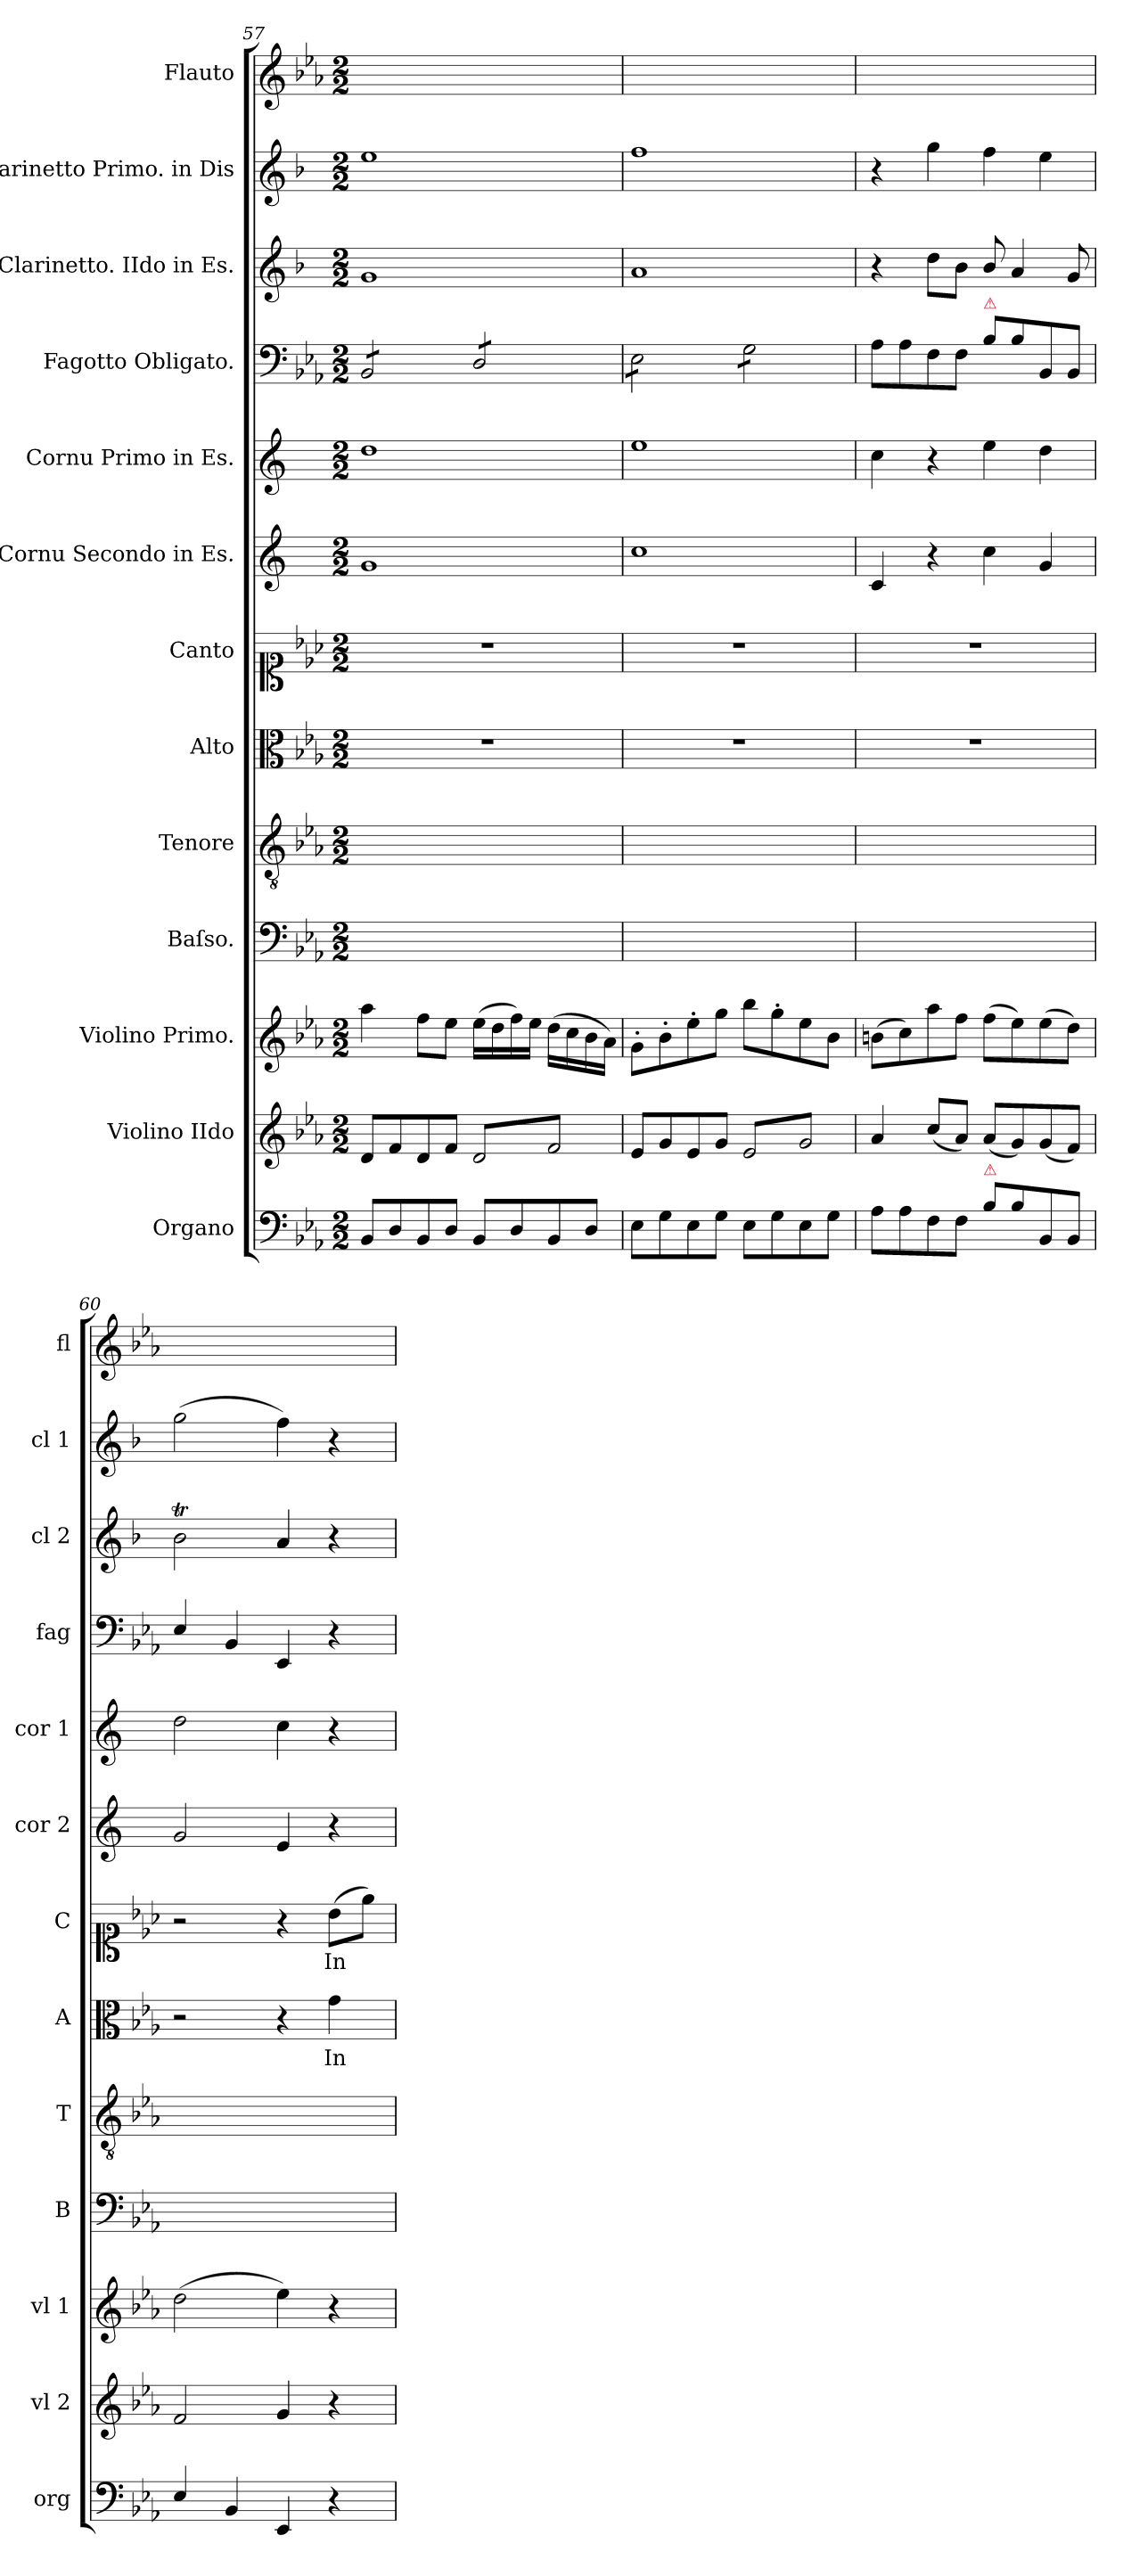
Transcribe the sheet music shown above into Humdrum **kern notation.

**kern	**dynam	**kern	**kern	**dynam	**kern	**kern	**kern	**text	**kern	**text	**kern	**kern	**kern	**kern	**kern	**kern
*part13	*part13	*part12	*part11	*part11	*part10	*part9	*part8	*part8	*part7	*part7	*part6	*part5	*part4	*part3	*part2	*part1
*staff13	*staff13	*staff12	*staff11	*staff11	*staff10	*staff9	*staff8	*staff8	*staff7	*staff7	*staff6	*staff5	*staff4	*staff3	*staff2	*staff1
*I"Organo	*	*I"Violino IIdo	*I"Violino Primo.	*	*I"Baſso.	*I"Tenore	*I"Alto	*	*I"Canto	*	*I"Cornu Secondo in Es.	*I"Cornu Primo in Es.	*I"Fagotto Obligato.	*I"Clarinetto. IIdo in Es.	*I"Clarinetto Primo. in Dis	*I"Flauto
*I'org	*	*I'vl 2	*I'vl 1	*	*I'B	*I'T	*I'A	*	*I'C	*	*I'cor 2	*I'cor 1	*I'fag	*I'cl 2	*I'cl 1	*I'fl
*clefF4	*	*clefG2	*clefG2	*	*clefF4	*clefGv2	*clefC3	*	*clefC1	*	*clefG2	*clefG2	*clefF4	*clefG2	*clefG2	*clefG2
*	*	*	*	*	*	*	*	*	*	*	*ITrd5c9	*ITrd5c9	*	*ITrd1c2	*ITrd1c2	*
*k[b-e-a-]	*	*k[b-e-a-]	*k[b-e-a-]	*	*k[b-e-a-]	*k[b-e-a-]	*k[b-e-a-]	*	*k[b-e-a-]	*	*k[b-e-a-]	*k[b-e-a-]	*k[b-e-a-]	*k[b-e-a-]	*k[b-e-a-]	*k[b-e-a-]
*E-:	*	*E-:	*E-:	*	*E-:	*E-:	*E-:	*	*E-:	*	*E-:	*E-:	*E-:	*E-:	*E-:	*E-:
*M2/2	*	*M2/2	*M2/2	*	*M2/2	*M2/2	*M2/2	*	*M2/2	*	*M2/2	*M2/2	*M2/2	*M2/2	*M2/2	*M2/2
=57	=57	=57	=57	=57	=57	=57	=57	=57	=57	=57	=57	=57	=57	=57	=57	=57
!	!LO:DY:a	!	!	!LO:DY:b	!	!	!	!	!	!	!	!	!	!	!	!
*	*	*	*	*	*	*	*	*	*	*	*	*	*tremolo	*	*	*
8BB-/L	forte	8d/L	4aa-\	forte	1ryy	1ryy	1r	.	1r	.	1B-	1f	8BB-/L	1f	1dd	1ryy
8D/	.	8f/	.	.	.	.	.	.	.	.	.	.	8BB-/	.	.	.
8BB-/	.	8d/	8ff\L	.	.	.	.	.	.	.	.	.	8BB-/	.	.	.
8D/J	.	8f/J	8ee-\J	.	.	.	.	.	.	.	.	.	8BB-/J	.	.	.
*	*	*tremolo	*	*	*	*	*	*	*	*	*	*	*	*	*	*
8BB-/L	.	8d/L	(16ee-\LL	.	.	.	.	.	.	.	.	.	8D/L	.	.	.
.	.	.	16dd\	.	.	.	.	.	.	.	.	.	.	.	.	.
8D/	.	8f/	16ff\)	.	.	.	.	.	.	.	.	.	8D/	.	.	.
.	.	.	16ee-\JJ	.	.	.	.	.	.	.	.	.	.	.	.	.
8BB-/	.	8d/	(16dd\LL	.	.	.	.	.	.	.	.	.	8D/	.	.	.
.	.	.	16cc\	.	.	.	.	.	.	.	.	.	.	.	.	.
8D/J	.	8f/J	16b-\	.	.	.	.	.	.	.	.	.	8D/J	.	.	.
*	*	*Xtremolo	*	*	*	*	*	*	*	*	*	*	*	*	*	*
.	.	.	16a-\JJ)	.	.	.	.	.	.	.	.	.	.	.	.	.
=58	=58	=58	=58	=58	=58	=58	=58	=58	=58	=58	=58	=58	=58	=58	=58	=58
8E-\L	.	8e-/L	8g'\L	.	1ryy	1ryy	1r	.	1r	.	1e-	1g	8E-\L	1g	1ee-	1ryy
8G\	.	8g/	8b-'\	.	.	.	.	.	.	.	.	.	8E-\	.	.	.
8E-\	.	8e-/	8ee-'\	.	.	.	.	.	.	.	.	.	8E-\	.	.	.
8G\J	.	8g/J	8gg\J	.	.	.	.	.	.	.	.	.	8E-\J	.	.	.
*	*	*tremolo	*	*	*	*	*	*	*	*	*	*	*	*	*	*
8E-\L	.	8e-/L	8bb-\L	.	.	.	.	.	.	.	.	.	8G\L	.	.	.
8G\	.	8g/	8gg'\	.	.	.	.	.	.	.	.	.	8G\	.	.	.
8E-\	.	8e-/	8ee-\	.	.	.	.	.	.	.	.	.	8G\	.	.	.
8G\J	.	8g/J	8b-\J	.	.	.	.	.	.	.	.	.	8G\J	.	.	.
*	*	*	*	*	*	*	*	*	*	*	*	*	*Xtremolo	*	*	*
*	*	*Xtremolo	*	*	*	*	*	*	*	*	*	*	*	*	*	*
=59	=59	=59	=59	=59	=59	=59	=59	=59	=59	=59	=59	=59	=59	=59	=59	=59
8A-\L	.	4a-/	(8bn\L	.	1ryy	1ryy	1r	.	1r	.	4E-/	4e-\	8A-\L	4r	4r	1ryy
8A-\	.	.	8cc\)	.	.	.	.	.	.	.	.	.	8A-\	.	.	.
8F\	.	(8cc/L	8aa-\	.	.	.	.	.	.	.	4r	4r	8F\	8cc\L	4ff\	.
8F\J	.	8a-/J)	8ff\J	.	.	.	.	.	.	.	.	.	8F\J	8a-\J	.	.
!	!	!	!	!	!	!	!	!	!	!	!	!	!LO:TX:a:color=crimson:t=⚠	!	!	!
!LO:TX:a:color=crimson:t=⚠	!	!	!	!	!	!	!	!	!	!	!	!	!	!	!	!
8B-\L	.	(8a-/L	(8ff\L	.	.	.	.	.	.	.	4e-\	4g\	8B-\L	8a-/	4ee-\	.
8B-\	.	8g/)	8ee-\)	.	.	.	.	.	.	.	.	.	8B-\	4g/	.	.
8BB-/	.	(8g/	(8ee-\	.	.	.	.	.	.	.	4B-/	4f\	8BB-/	.	4dd\	.
8BB-/J	.	8f/J)	8dd\J)	.	.	.	.	.	.	.	.	.	8BB-/J	8f/	.	.
=60	=60	=60	=60	=60	=60	=60	=60	=60	=60	=60	=60	=60	=60	=60	=60	=60
4E-/	.	2f/	(2dd\	.	1ryy	1ryy	2r	.	2r	.	2B-/	2f\	4E-/	2a-T\	(2ff\	1ryy
4BB-/	.	.	.	.	.	.	.	.	.	.	.	.	4BB-/	.	.	.
4EE-/	.	4g/	4ee-\)	.	.	.	4r	.	4r	.	4G/	4e-\	4EE-/	4g/	4ee-\)	.
4r	.	4r	4r	.	.	.	4g\	In	(8b-\L	In	4r	4r	4r	4r	4r	.
.	.	.	.	.	.	.	.	.	8ee-\J)	.	.	.	.	.	.	.
=	=	=	=	=	=	=	=	=	=	=	=	=	=	=	=	=
*-	*-	*-	*-	*-	*-	*-	*-	*-	*-	*-	*-	*-	*-	*-	*-	*-
